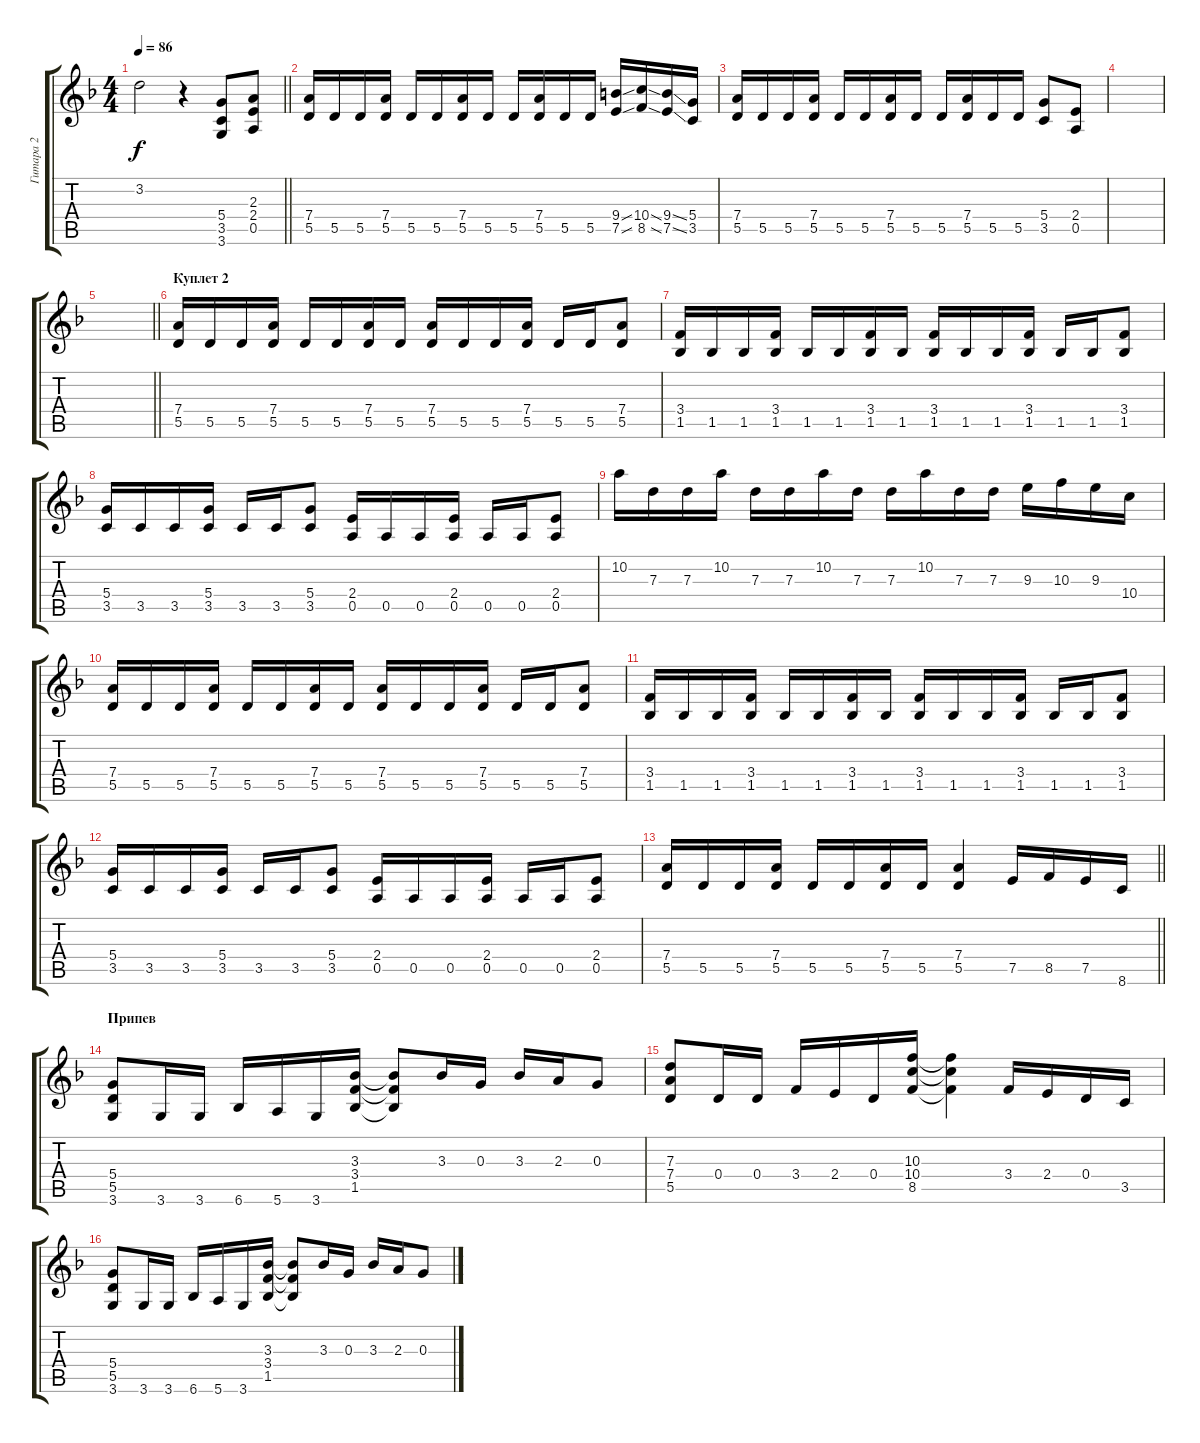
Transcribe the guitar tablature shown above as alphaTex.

\track ("Гитара 2" "Гитара 2") {instrument distortionguitar}
\staff {score tabs}
\tuning (E4 B3 G3 D3 A2 E2) {hide}
\ts (4 4)
\tempo 86
\clef g2
\barLineRight lightlight
\ks f
3.2.2{dy f} r.4 (5.4 3.5 3.6).8 (2.3 2.4 0.5).8 |
(7.4 5.5).16 5.5.16 5.5.16 (7.4 5.5).16 5.5.16 5.5.16 (7.4 5.5).16 5.5.16 5.5.16 (7.4 5.5).16 5.5.16 5.5.16 (9.4{ss} 7.5{ss}).16 (10.4{ss} 8.5{ss}).16 (9.4{ss} 7.5{ss}).16 (5.4 3.5).16 |
(7.4 5.5).16 5.5.16 5.5.16 (7.4 5.5).16 5.5.16 5.5.16 (7.4 5.5).16 5.5.16 5.5.16 (7.4 5.5).16 5.5.16 5.5.16 (5.4 3.5).8 (2.4 0.5).8 |
|
\barLineRight lightlight
|
\section ("" "Куплет 2")
(7.4 5.5).16 5.5.16 5.5.16 (7.4 5.5).16 5.5.16 5.5.16 (7.4 5.5).16 5.5.16 (7.4 5.5).16 5.5.16 5.5.16 (7.4 5.5).16 5.5.16 5.5.16 (7.4 5.5).8 |
(3.4 1.5).16 1.5.16 1.5.16 (3.4 1.5).16 1.5.16 1.5.16 (3.4 1.5).16 1.5.16 (3.4 1.5).16 1.5.16 1.5.16 (3.4 1.5).16 1.5.16 1.5.16 (3.4 1.5).8 |
(5.4 3.5).16 3.5.16 3.5.16 (5.4 3.5).16 3.5.16 3.5.16 (5.4 3.5).8 (2.4 0.5).16 0.5.16 0.5.16 (2.4 0.5).16 0.5.16 0.5.16 (2.4 0.5).8 |
10.2.16 7.3.16 7.3.16 10.2.16 7.3.16 7.3.16 10.2.16 7.3.16 7.3.16 10.2.16 7.3.16 7.3.16 9.3.16 10.3.16 9.3.16 10.4.16 |
(7.4 5.5).16 5.5.16 5.5.16 (7.4 5.5).16 5.5.16 5.5.16 (7.4 5.5).16 5.5.16 (7.4 5.5).16 5.5.16 5.5.16 (7.4 5.5).16 5.5.16 5.5.16 (7.4 5.5).8 |
(3.4 1.5).16 1.5.16 1.5.16 (3.4 1.5).16 1.5.16 1.5.16 (3.4 1.5).16 1.5.16 (3.4 1.5).16 1.5.16 1.5.16 (3.4 1.5).16 1.5.16 1.5.16 (3.4 1.5).8 |
(5.4 3.5).16 3.5.16 3.5.16 (5.4 3.5).16 3.5.16 3.5.16 (5.4 3.5).8 (2.4 0.5).16 0.5.16 0.5.16 (2.4 0.5).16 0.5.16 0.5.16 (2.4 0.5).8 |
\barLineRight lightlight
(7.4 5.5).16 5.5.16 5.5.16 (7.4 5.5).16 5.5.16 5.5.16 (7.4 5.5).16 5.5.16 (7.4 5.5).4 7.5.16 8.5.16 7.5.16 8.6.16 |
\section ("" "Припев")
(5.4 5.5 3.6).8 3.6.16 3.6.16 6.6.16 5.6.16 3.6.16 (3.3 3.4 1.5).16 (3.3{t} 3.4{t} 1.5{t}).8 3.3.16 0.3.16 3.3.16 2.3.16 0.3.8 |
(7.3 7.4 5.5).8 0.4.16 0.4.16 3.4.16 2.4.16 0.4.16 (10.3 10.4 8.5).16 (10.3{t} 10.4{t} 8.5{t}).4 3.4.16 2.4.16 0.4.16 3.5.16 |
(5.4 5.5 3.6).8 3.6.16 3.6.16 6.6.16 5.6.16 3.6.16 (3.3 3.4 1.5).16 (3.3{t} 3.4{t} 1.5{t}).8 3.3.16 0.3.16 3.3.16 2.3.16 0.3.8
